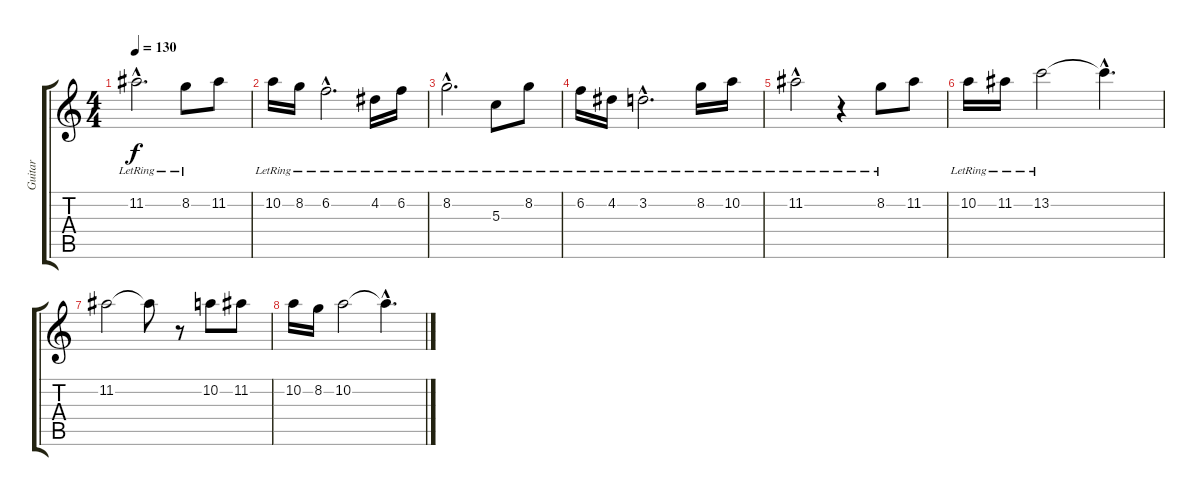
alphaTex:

\track ("Guitar " "Guitar ") {instrument overdrivenguitar}
\staff {score tabs}
\tuning (E4 B3 G3 D3 A2 E2) {hide}
\ts (4 4)
\tempo 130
\clef g2
\ks c
11.2{hac lr}.2{d dy f} 8.2{lr}.8 11.2.8 |
10.2{lr}.16 8.2{lr}.16 6.2{hac lr}.2{d} 4.2{lr}.16 6.2{lr}.16 |
8.2{hac lr}.2{d} 5.3{lr}.8 8.2{lr}.8 |
6.2{lr}.16 4.2{lr}.16 3.2{hac lr}.2{d} 8.2{lr}.16{volume 12} 10.2{lr}.16 |
11.2{hac lr}.2 r.4 8.2{lr}.8 11.2.8 |
10.2{lr}.16 11.2{lr}.16 13.2{lr}.2 13.2{hac t}.4{d} |
11.2.2 11.2{t}.8 r.8 10.2.8 11.2.8 |
10.2.16 8.2.16 10.2.2 10.2{hac t}.4{d}
